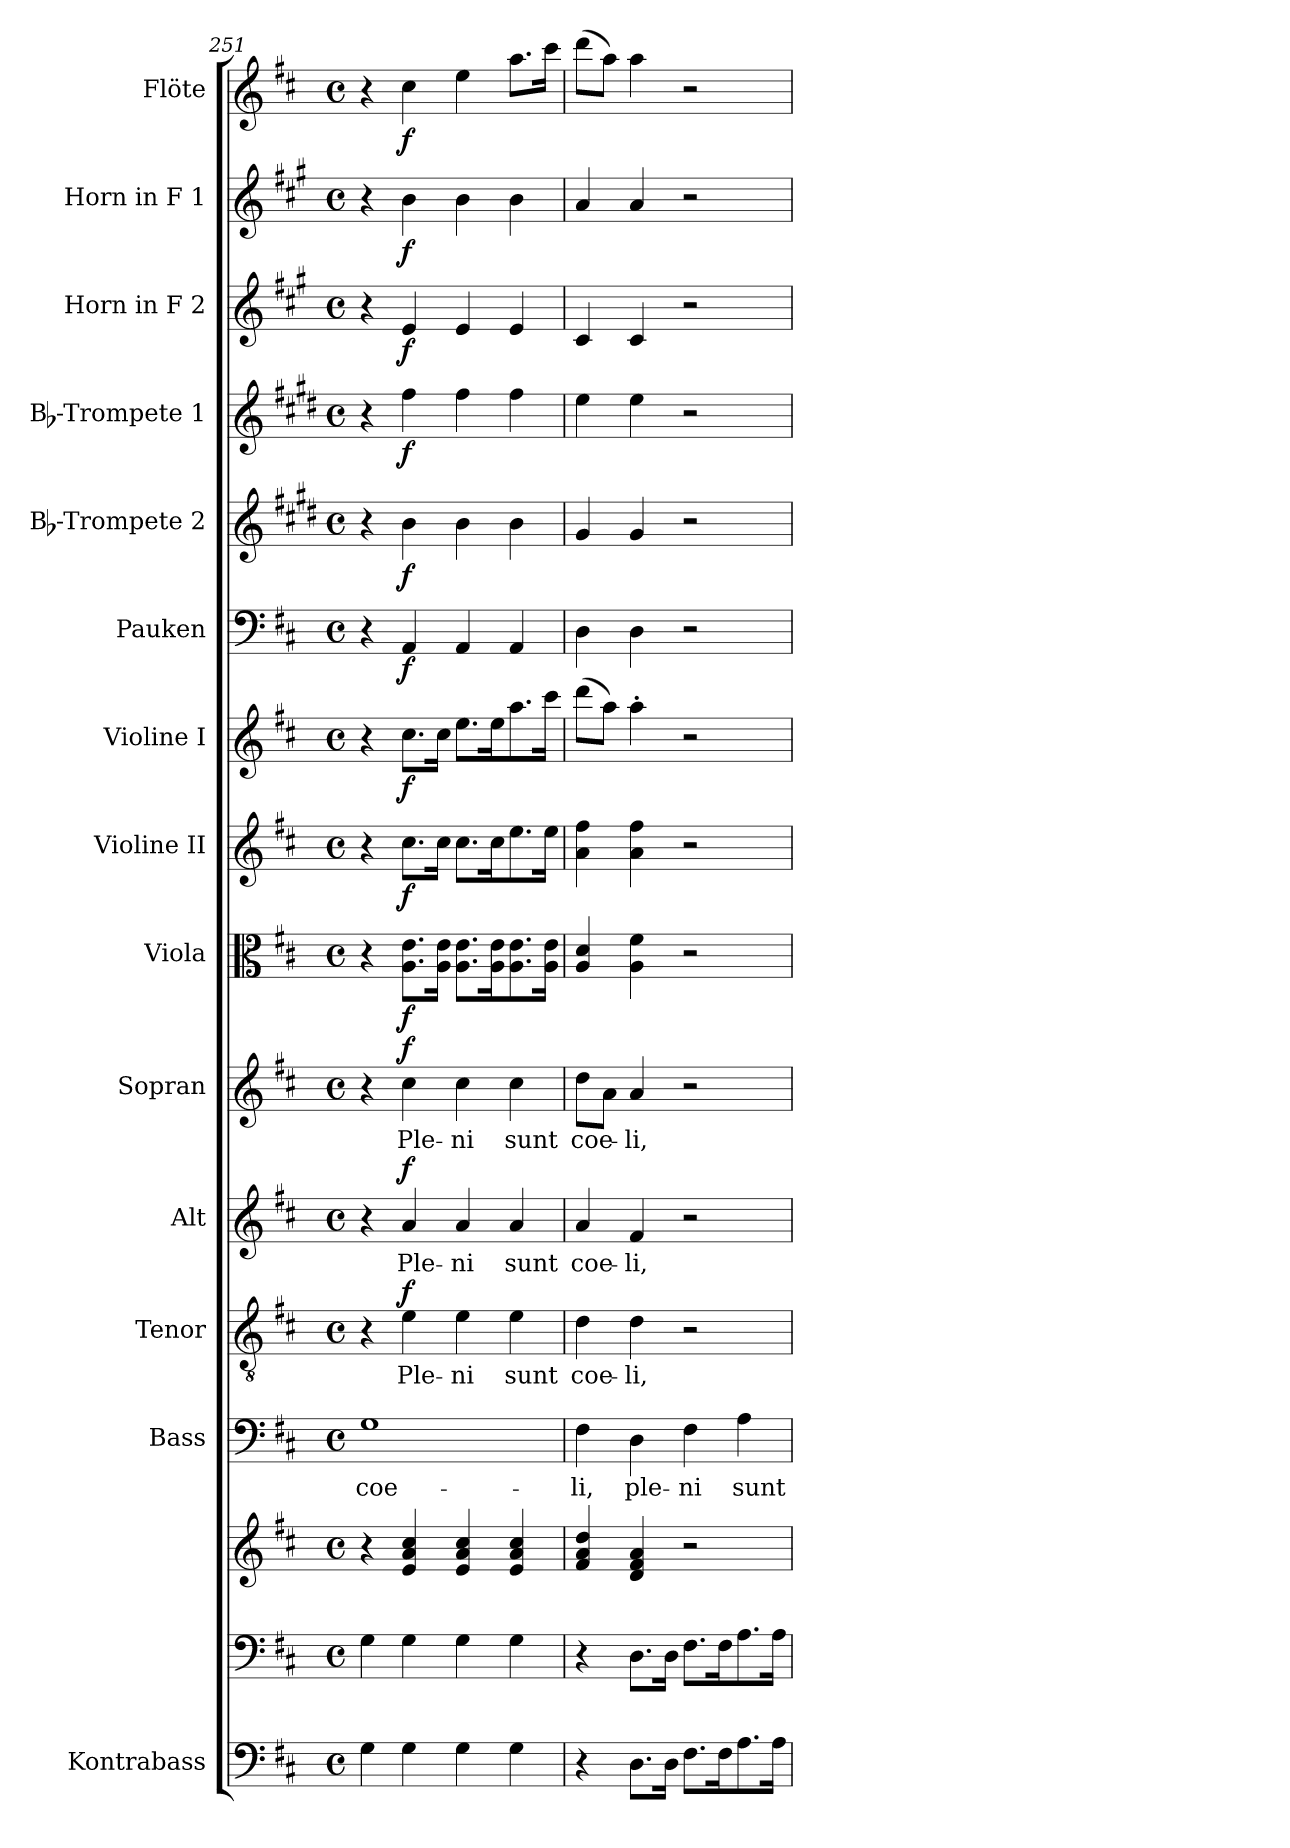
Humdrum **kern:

**kern	**kern	**kern	**kern	**text	**kern	**text	**dynam	**kern	**text	**dynam	**kern	**text	**dynam	**kern	**dynam	**kern	**dynam	**kern	**dynam	**kern	**dynam	**kern	**dynam	**kern	**dynam	**kern	**dynam	**kern	**dynam	**kern	**dynam
*part15	*part14	*part14	*part13	*part13	*part12	*part12	*part12	*part11	*part11	*part11	*part10	*part10	*part10	*part9	*part9	*part8	*part8	*part7	*part7	*part6	*part6	*part5	*part5	*part4	*part4	*part3	*part3	*part2	*part2	*part1	*part1
*staff16	*staff15	*staff14	*staff13	*staff13	*staff12	*staff12	*staff12	*staff11	*staff11	*staff11	*staff10	*staff10	*staff10	*staff9	*staff9	*staff8	*staff8	*staff7	*staff7	*staff6	*staff6	*staff5	*staff5	*staff4	*staff4	*staff3	*staff3	*staff2	*staff2	*staff1	*staff1
*I"Kontrabass	*	*	*I"Bass	*	*I"Tenor	*	*	*I"Alt	*	*	*I"Sopran	*	*	*I"Viola	*	*I"Violine II	*	*I"Violine I	*	*I"Pauken	*	*I"Bb-Trompete 2	*	*I"Bb-Trompete 1	*	*I"Horn in F 2	*	*I"Horn in F 1	*	*I"Flöte	*
*I'Kb.	*	*	*I'B.	*	*I'T.	*	*	*I'A.	*	*	*I'S.	*	*	*I'Vla.	*	*I'Vl. II	*	*I'Vl. I	*	*I'Pk.	*	*I'Bb Trp. 2	*	*I'Bb Trp. 1	*	*	*	*	*	*I'Fl.	*
*clefF4	*clefF4	*clefG2	*clefF4	*	*clefGv2	*	*	*clefG2	*	*	*clefG2	*	*	*clefC3	*	*clefG2	*	*clefG2	*	*clefF4	*	*clefG2	*	*clefG2	*	*clefG2	*	*clefG2	*	*clefG2	*
*ITrd7c12	*	*	*	*	*	*	*	*	*	*	*	*	*	*	*	*	*	*	*	*	*	*ITrd1c2	*	*ITrd1c2	*	*ITrd4c7	*	*ITrd4c7	*	*	*
*k[f#c#]	*k[f#c#]	*k[f#c#]	*k[f#c#]	*	*k[f#c#]	*	*	*k[f#c#]	*	*	*k[f#c#]	*	*	*k[f#c#]	*	*k[f#c#]	*	*k[f#c#]	*	*k[f#c#]	*	*k[f#c#]	*	*k[f#c#]	*	*k[f#c#]	*	*k[f#c#]	*	*k[f#c#]	*
*D:	*D:	*D:	*D:	*	*D:	*	*	*D:	*	*	*D:	*	*	*D:	*	*D:	*	*D:	*	*D:	*	*D:	*	*D:	*	*D:	*	*D:	*	*D:	*
*M4/4	*M4/4	*M4/4	*M4/4	*	*M4/4	*	*	*M4/4	*	*	*M4/4	*	*	*M4/4	*	*M4/4	*	*M4/4	*	*M4/4	*	*M4/4	*	*M4/4	*	*M4/4	*	*M4/4	*	*M4/4	*
*met(c)	*met(c)	*met(c)	*met(c)	*	*met(c)	*	*	*met(c)	*	*	*met(c)	*	*	*met(c)	*	*met(c)	*	*met(c)	*	*met(c)	*	*met(c)	*	*met(c)	*	*met(c)	*	*met(c)	*	*met(c)	*
=251	=251	=251	=251	=251	=251	=251	=251	=251	=251	=251	=251	=251	=251	=251	=251	=251	=251	=251	=251	=251	=251	=251	=251	=251	=251	=251	=251	=251	=251	=251	=251
!	!	!	!	!LO:LY:b	!	!	!	!	!	!	!	!	!	!	!	!	!	!	!	!	!	!	!	!	!	!	!	!	!	!	!
4GG\	4G\	4r	1G	coe-	4r	.	.	4r	.	.	4r	.	.	4r	.	4r	.	4r	.	4r	.	4r	.	4r	.	4r	.	4r	.	4r	.
!	!	!	!	!	!	!LO:LY:b	!LO:DY:a	!	!LO:LY:b	!LO:DY:a	!	!LO:LY:b	!LO:DY:a	!	!LO:DY:b	!	!LO:DY:b	!	!LO:DY:b	!	!LO:DY:b	!	!LO:DY:b	!	!LO:DY:b	!	!LO:DY:b	!	!LO:DY:b	!	!LO:DY:b
4GG\	4G\	4e/ 4a/ 4cc#/	.	.	4e\	Ple-	f	4a/	Ple-	f	4cc#\	Ple-	f	8.A\ 8.e\L	f	8.cc#\L	f	8.cc#\L	f	4AA/	f	4a\	f	4ee\	f	4A/	f	4e\	f	4cc#\	f
.	.	.	.	.	.	.	.	.	.	.	.	.	.	16A\ 16e\Jk	.	16cc#\Jk	.	16cc#\Jk	.	.	.	.	.	.	.	.	.	.	.	.	.
!	!	!	!	!	!	!LO:LY:b	!	!	!LO:LY:b	!	!	!LO:LY:b	!	!	!	!	!	!	!	!	!	!	!	!	!	!	!	!	!	!	!
4GG\	4G\	4e/ 4a/ 4cc#/	.	.	4e\	-ni	.	4a/	-ni	.	4cc#\	-ni	.	8.A\ 8.e\L	.	8.cc#\L	.	8.ee\L	.	4AA/	.	4a\	.	4ee\	.	4A/	.	4e\	.	4ee\	.
.	.	.	.	.	.	.	.	.	.	.	.	.	.	16A\ 16e\k	.	16cc#\k	.	16ee\k	.	.	.	.	.	.	.	.	.	.	.	.	.
!	!	!	!	!	!	!LO:LY:b	!	!	!LO:LY:b	!	!	!LO:LY:b	!	!	!	!	!	!	!	!	!	!	!	!	!	!	!	!	!	!	!
4GG\	4G\	4e/ 4a/ 4cc#/	.	.	4e\	sunt	.	4a/	sunt	.	4cc#\	sunt	.	8.A\ 8.e\	.	8.ee\	.	8.aa\	.	4AA/	.	4a\	.	4ee\	.	4A/	.	4e\	.	8.aa\L	.
.	.	.	.	.	.	.	.	.	.	.	.	.	.	16A\ 16e\Jk	.	16ee\Jk	.	16ccc#\Jk	.	.	.	.	.	.	.	.	.	.	.	16ccc#\Jk	.
=252	=252	=252	=252	=252	=252	=252	=252	=252	=252	=252	=252	=252	=252	=252	=252	=252	=252	=252	=252	=252	=252	=252	=252	=252	=252	=252	=252	=252	=252	=252	=252
!	!	!	!	!LO:LY:b	!	!LO:LY:b	!	!	!LO:LY:b	!	!	!LO:LY:b	!	!	!	!	!	!	!	!	!	!	!	!	!	!	!	!	!	!	!
4r	4r	4f#/ 4a/ 4dd/	4F#\	-li,	4d\	coe-	.	4a/	coe-	.	8dd\L	coe-	.	4A/ 4d/	.	4a\ 4ff#\	.	(>8ddd\L	.	4D\	.	4f#/	.	4dd\	.	4F#/	.	4d/	.	(>8ddd\L	.
.	.	.	.	.	.	.	.	.	.	.	8a\J	.	.	.	.	.	.	8aa\J)	.	.	.	.	.	.	.	.	.	.	.	8aa\J)	.
!	!	!	!	!LO:LY:b	!	!LO:LY:b	!	!	!LO:LY:b	!	!	!LO:LY:b	!	!	!	!	!	!	!	!	!	!	!	!	!	!	!	!	!	!	!
8.DD\L	8.D\L	4d/ 4f#/ 4a/	4D\	ple-	4d\	-li,	.	4f#/	-li,	.	4a/	-li,	.	4A\ 4f#\	.	4a\ 4ff#\	.	4aa'>\	.	4D\	.	4f#/	.	4dd\	.	4F#/	.	4d/	.	4aa\	.
16DD\Jk	16D\Jk	.	.	.	.	.	.	.	.	.	.	.	.	.	.	.	.	.	.	.	.	.	.	.	.	.	.	.	.	.	.
!	!	!	!	!LO:LY:b	!	!	!	!	!	!	!	!	!	!	!	!	!	!	!	!	!	!	!	!	!	!	!	!	!	!	!
8.FF#\L	8.F#\L	2r	4F#\	-ni	2r	.	.	2r	.	.	2r	.	.	2r	.	2r	.	2r	.	2r	.	2r	.	2r	.	2r	.	2r	.	2r	.
16FF#\k	16F#\k	.	.	.	.	.	.	.	.	.	.	.	.	.	.	.	.	.	.	.	.	.	.	.	.	.	.	.	.	.	.
!	!	!	!	!LO:LY:b	!	!	!	!	!	!	!	!	!	!	!	!	!	!	!	!	!	!	!	!	!	!	!	!	!	!	!
8.AA\	8.A\	.	4A\	sunt	.	.	.	.	.	.	.	.	.	.	.	.	.	.	.	.	.	.	.	.	.	.	.	.	.	.	.
16AA\Jk	16A\Jk	.	.	.	.	.	.	.	.	.	.	.	.	.	.	.	.	.	.	.	.	.	.	.	.	.	.	.	.	.	.
=	=	=	=	=	=	=	=	=	=	=	=	=	=	=	=	=	=	=	=	=	=	=	=	=	=	=	=	=	=	=	=
*-	*-	*-	*-	*-	*-	*-	*-	*-	*-	*-	*-	*-	*-	*-	*-	*-	*-	*-	*-	*-	*-	*-	*-	*-	*-	*-	*-	*-	*-	*-	*-
